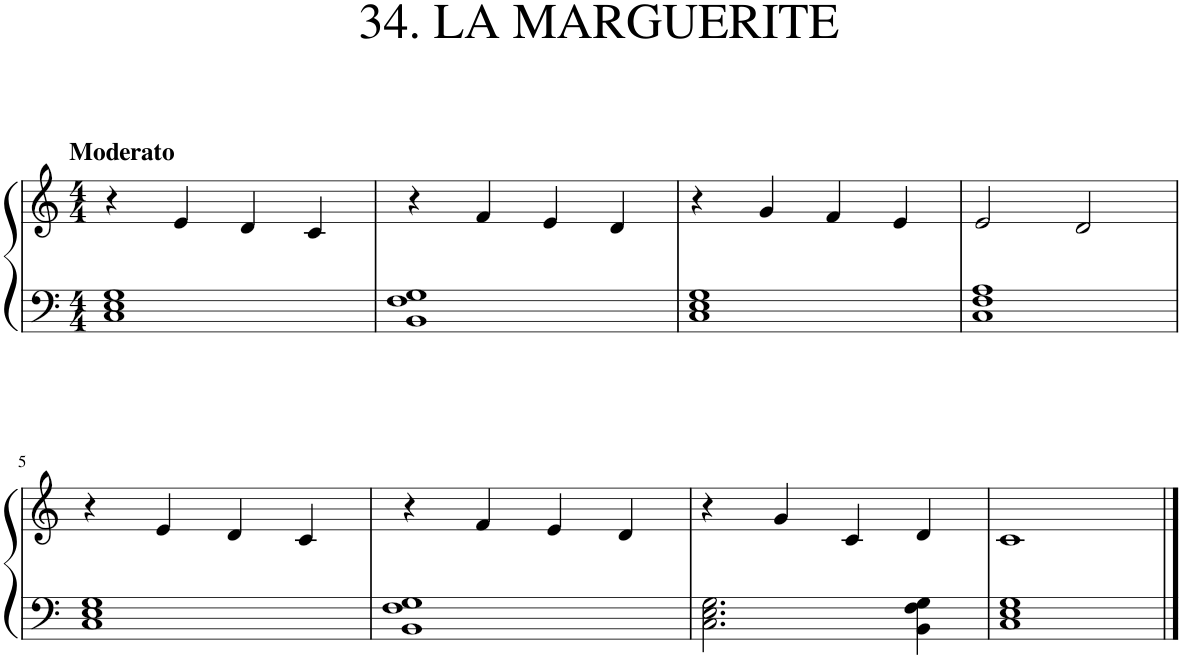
**kern	**kern
*part1	*part1
*staff2	*staff1
*I"Piano	*
*I'Pno.	*
*clefF4	*clefG2
*k[]	*k[]
*M4/4	*M4/4
=1	=1
!	!LO:TX:a:B:t=Moderato
1C 1E 1G	4r
.	4e/
.	4d/
.	4c/
=2	=2
1BB 1F 1G	4r
.	4f/
.	4e/
.	4d/
=3	=3
1C 1E 1G	4r
.	4g/
.	4f/
.	4e/
=4	=4
1C 1F 1A	2e/
.	2d/
!!LO:LB:g=z
=5	=5
1C 1E 1G	4r
.	4e/
.	4d/
.	4c/
=6	=6
1BB 1F 1G	4r
.	4f/
.	4e/
.	4d/
=7	=7
2.C\ 2.E\ 2.G\	4r
.	4g/
.	4c/
4BB\ 4F\ 4G\	4d/
=8	=8
1C 1E 1G	1c
==	==
*-	*-
